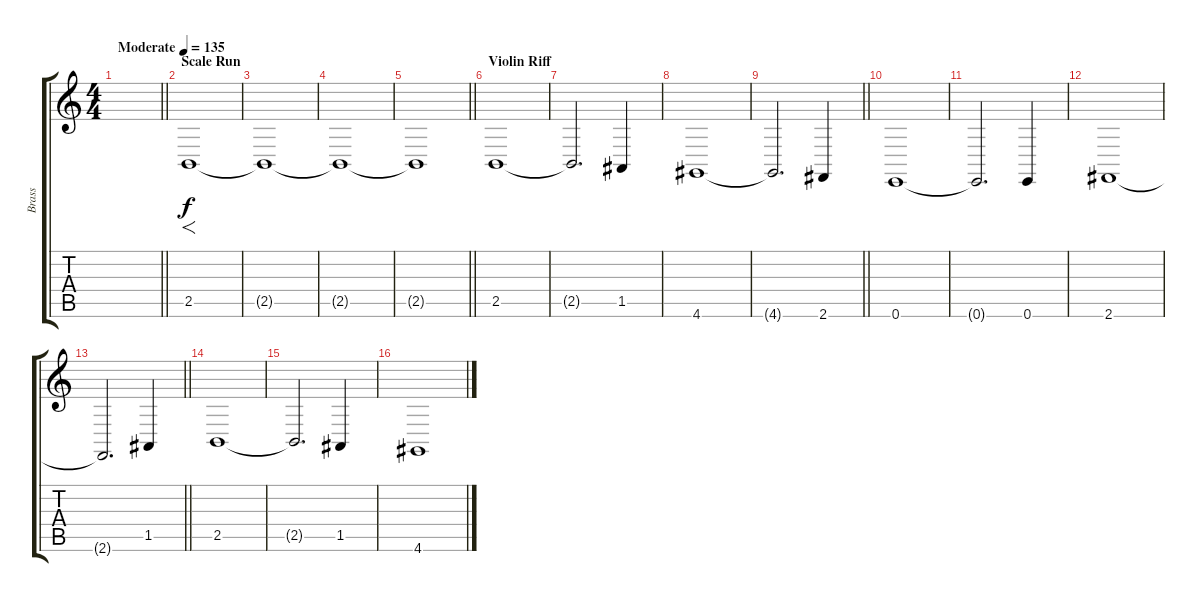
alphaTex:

\track ("Brass" "Brass") {instrument tuba}
\staff {score tabs}
\tuning (E4 B3 G3 D3 A2 E2) {hide}
\ts (4 4)
\tempo (135 "Moderate")
\clef g2
\barLineRight lightlight
\ks c
|
\section ("" "Scale Run")
2.5.1{f} |
2.5{t}.1 |
2.5{t}.1 |
\barLineRight lightlight
2.5{t}.1 |
\section ("" "Violin Riff")
2.5.1 |
2.5{t}.2{d} 1.5.4 |
4.6.1 |
\barLineRight lightlight
4.6{t}.2{d} 2.6.4 |
0.6.1 |
0.6{t}.2{d} 0.6.4 |
2.6.1 |
\barLineRight lightlight
2.6{t}.2{d} 1.5.4 |
2.5.1 |
2.5{t}.2{d} 1.5.4 |
4.6.1
